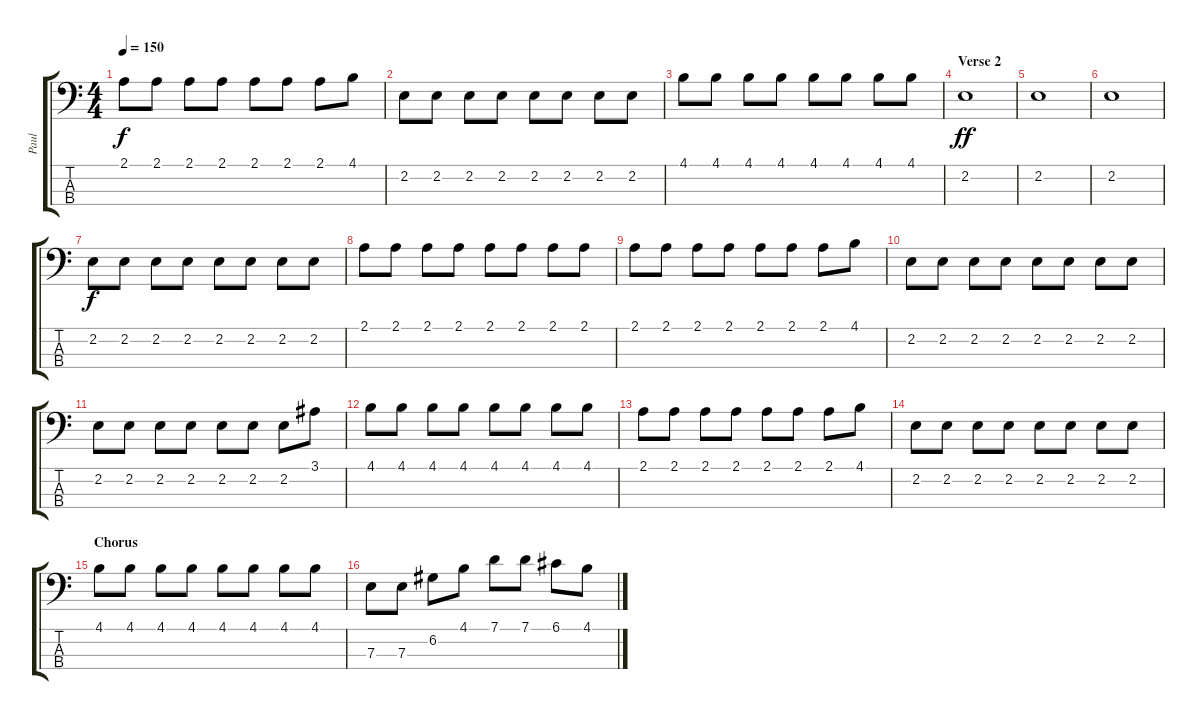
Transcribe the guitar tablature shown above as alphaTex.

\track ("Paul" "Paul") {instrument electricbassfinger}
\staff {score tabs}
\tuning (G2 D2 A1 E1) {hide}
\ts (4 4)
\tempo 150
\clef f4
\ks c
2.1.8{dy f} 2.1.8 2.1.8 2.1.8 2.1.8 2.1.8 2.1.8 4.1.8 |
2.2.8 2.2.8 2.2.8 2.2.8 2.2.8 2.2.8 2.2.8 2.2.8 |
4.1.8 4.1.8 4.1.8 4.1.8 4.1.8 4.1.8 4.1.8 4.1.8 |
\section ("" "Verse 2")
2.2.1{dy ff} |
2.2.1 |
2.2.1 |
2.2.8{dy f} 2.2.8 2.2.8 2.2.8 2.2.8 2.2.8 2.2.8 2.2.8 |
2.1.8 2.1.8 2.1.8 2.1.8 2.1.8 2.1.8 2.1.8 2.1.8 |
2.1.8 2.1.8 2.1.8 2.1.8 2.1.8 2.1.8 2.1.8 4.1.8 |
2.2.8 2.2.8 2.2.8 2.2.8 2.2.8 2.2.8 2.2.8 2.2.8 |
2.2.8 2.2.8 2.2.8 2.2.8 2.2.8 2.2.8 2.2.8 3.1.8 |
4.1.8 4.1.8 4.1.8 4.1.8 4.1.8 4.1.8 4.1.8 4.1.8 |
2.1.8 2.1.8 2.1.8 2.1.8 2.1.8 2.1.8 2.1.8 4.1.8 |
2.2.8 2.2.8 2.2.8 2.2.8 2.2.8 2.2.8 2.2.8 2.2.8 |
\section ("" "Chorus")
4.1.8 4.1.8 4.1.8 4.1.8 4.1.8 4.1.8 4.1.8 4.1.8 |
7.3.8 7.3.8 6.2.8 4.1.8 7.1.8 7.1.8 6.1.8 4.1.8
